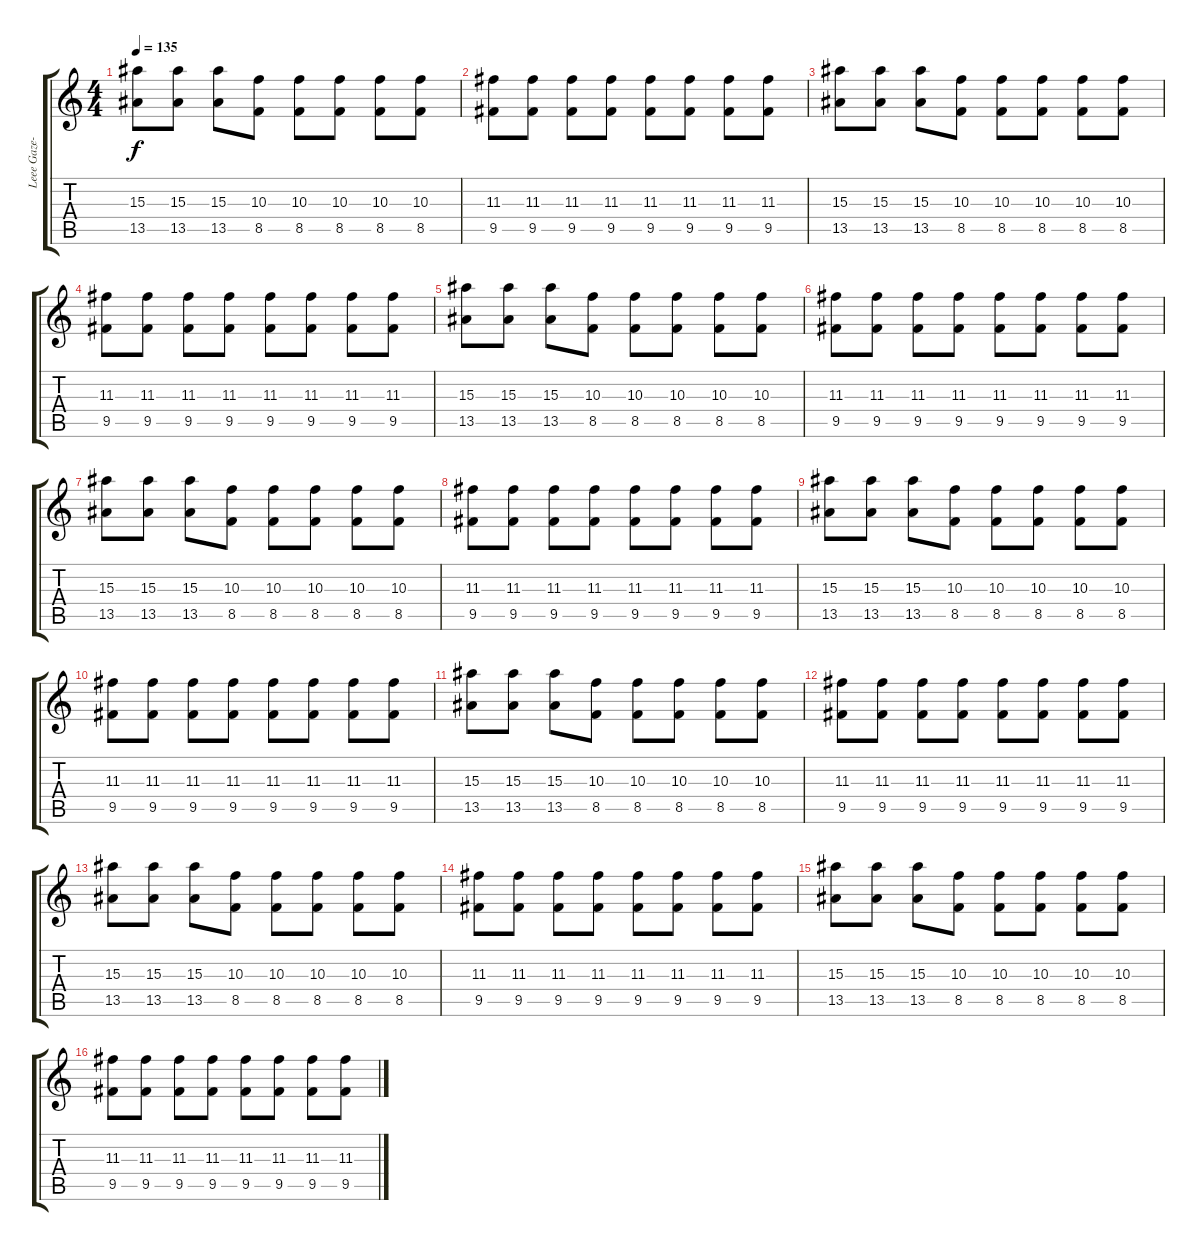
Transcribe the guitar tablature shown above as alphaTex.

\track ("Leee Gaze- Clean" "Leee Gaze-") {instrument electricguitarclean}
\staff {score tabs}
\tuning (E4 B3 G3 D3 A2 D2) {hide}
\ts (4 4)
\tempo 135
\clef g2
\ks c
(15.3 13.5).8{dy f} (15.3 13.5).8 (15.3 13.5).8 (10.3 8.5).8 (10.3 8.5).8 (10.3 8.5).8 (10.3 8.5).8 (10.3 8.5).8 |
(11.3 9.5).8 (11.3 9.5).8 (11.3 9.5).8 (11.3 9.5).8 (11.3 9.5).8 (11.3 9.5).8 (11.3 9.5).8 (11.3 9.5).8 |
(15.3 13.5).8 (15.3 13.5).8 (15.3 13.5).8 (10.3 8.5).8 (10.3 8.5).8 (10.3 8.5).8 (10.3 8.5).8 (10.3 8.5).8 |
(11.3 9.5).8 (11.3 9.5).8 (11.3 9.5).8 (11.3 9.5).8 (11.3 9.5).8 (11.3 9.5).8 (11.3 9.5).8 (11.3 9.5).8 |
(15.3 13.5).8 (15.3 13.5).8 (15.3 13.5).8 (10.3 8.5).8 (10.3 8.5).8 (10.3 8.5).8 (10.3 8.5).8 (10.3 8.5).8 |
(11.3 9.5).8 (11.3 9.5).8 (11.3 9.5).8 (11.3 9.5).8 (11.3 9.5).8 (11.3 9.5).8 (11.3 9.5).8 (11.3 9.5).8 |
(15.3 13.5).8 (15.3 13.5).8 (15.3 13.5).8 (10.3 8.5).8 (10.3 8.5).8 (10.3 8.5).8 (10.3 8.5).8 (10.3 8.5).8 |
(11.3 9.5).8 (11.3 9.5).8 (11.3 9.5).8 (11.3 9.5).8 (11.3 9.5).8 (11.3 9.5).8 (11.3 9.5).8 (11.3 9.5).8 |
(15.3 13.5).8 (15.3 13.5).8 (15.3 13.5).8 (10.3 8.5).8 (10.3 8.5).8 (10.3 8.5).8 (10.3 8.5).8 (10.3 8.5).8 |
(11.3 9.5).8 (11.3 9.5).8 (11.3 9.5).8 (11.3 9.5).8 (11.3 9.5).8 (11.3 9.5).8 (11.3 9.5).8 (11.3 9.5).8 |
(15.3 13.5).8 (15.3 13.5).8 (15.3 13.5).8 (10.3 8.5).8 (10.3 8.5).8 (10.3 8.5).8 (10.3 8.5).8 (10.3 8.5).8 |
(11.3 9.5).8 (11.3 9.5).8 (11.3 9.5).8 (11.3 9.5).8 (11.3 9.5).8 (11.3 9.5).8 (11.3 9.5).8 (11.3 9.5).8 |
(15.3 13.5).8 (15.3 13.5).8 (15.3 13.5).8 (10.3 8.5).8 (10.3 8.5).8 (10.3 8.5).8 (10.3 8.5).8 (10.3 8.5).8 |
(11.3 9.5).8 (11.3 9.5).8 (11.3 9.5).8 (11.3 9.5).8 (11.3 9.5).8 (11.3 9.5).8 (11.3 9.5).8 (11.3 9.5).8 |
(15.3 13.5).8 (15.3 13.5).8 (15.3 13.5).8 (10.3 8.5).8 (10.3 8.5).8 (10.3 8.5).8 (10.3 8.5).8 (10.3 8.5).8 |
(11.3 9.5).8 (11.3 9.5).8 (11.3 9.5).8 (11.3 9.5).8 (11.3 9.5).8 (11.3 9.5).8 (11.3 9.5).8 (11.3 9.5).8
